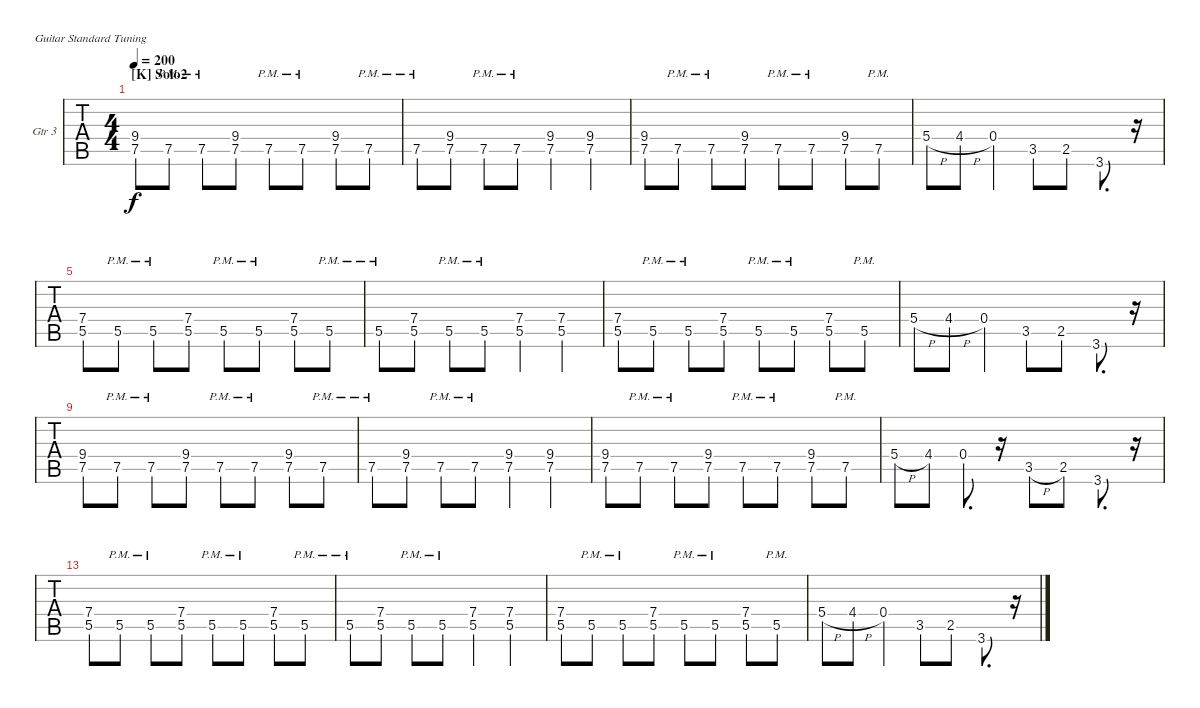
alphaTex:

\bracketExtendMode nobrackets
\firstSystemTrackNameOrientation horizontal
\otherSystemsTrackNameOrientation horizontal
\defaultBarNumberDisplay FirstOfSystem
\track ("Guitar 3" "Gtr 3") {instrument distortionguitar}
\staff {tabs}
\tuning (E4 B3 G3 D3 A2 E2)
\ts (4 4)
\section ("K" "Solo2")
\tempo 200
\clef g2
\scale
0.25
\ks c
(9.4 7.5).8{dy f} 7.5{pm}.8 7.5{pm}.8 (9.4 7.5).8 7.5{pm}.8 7.5{pm}.8 (9.4 7.5).8 7.5{pm}.8 |
\scale
0.25 7.5{pm}.8 (9.4 7.5).8 7.5{pm}.8 7.5{pm}.8 (9.4 7.5).4 (9.4 7.5).4 |
\scale
0.25 (9.4 7.5).8 7.5{pm}.8 7.5{pm}.8 (9.4 7.5).8 7.5{pm}.8 7.5{pm}.8 (9.4 7.5).8 7.5{pm}.8 |
\scale
0.25 5.4{h}.8 4.4{h}.8 0.4.4 3.5.8 2.5.8 3.6.8{d} r.16 |
\scale
0.25 (7.4 5.5).8 5.5{pm}.8 5.5{pm}.8 (7.4 5.5).8 5.5{pm}.8 5.5{pm}.8 (7.4 5.5).8 5.5{pm}.8 |
\scale
0.25 5.5{pm}.8 (7.4 5.5).8 5.5{pm}.8 5.5{pm}.8 (7.4 5.5).4 (7.4 5.5).4 |
\scale
0.25 (7.4 5.5).8{lyrics (0 "") lyrics (1 "") lyrics (2 "") lyrics (3 "") lyrics (4 "")} 5.5{pm}.8{lyrics (0 "") lyrics (1 "") lyrics (2 "") lyrics (3 "") lyrics (4 "")} 5.5{pm}.8{lyrics (0 "") lyrics (1 "") lyrics (2 "") lyrics (3 "") lyrics (4 "")} (7.4 5.5).8 5.5{pm}.8 5.5{pm}.8 (7.4 5.5).8 5.5{pm}.8 |
\scale
0.25 5.4{h}.8 4.4{h}.8 0.4.4 3.5.8 2.5.8 3.6.8{d} r.16 |
\scale
0.25 (9.4 7.5).8 7.5{pm}.8 7.5{pm}.8 (9.4 7.5).8 7.5{pm}.8 7.5{pm}.8 (9.4 7.5).8 7.5{pm}.8 |
\scale
0.25 7.5{pm}.8 (9.4 7.5).8 7.5{pm}.8 7.5{pm}.8 (9.4 7.5).4 (9.4 7.5).4 |
\scale
0.25 (9.4 7.5).8 7.5{pm}.8 7.5{pm}.8 (9.4 7.5).8 7.5{pm}.8 7.5{pm}.8 (9.4 7.5).8 7.5{pm}.8 |
\scale
0.25 5.4{h}.8 4.4.8 0.4.8{d} r.16 3.5{h}.8 2.5.8 3.6.8{d} r.16 |
\scale
0.25 (7.4 5.5).8 5.5{pm}.8 5.5{pm}.8 (7.4 5.5).8 5.5{pm}.8 5.5{pm}.8 (7.4 5.5).8 5.5{pm}.8 |
\scale
0.25 5.5{pm}.8 (7.4 5.5).8 5.5{pm}.8 5.5{pm}.8 (7.4 5.5).4 (7.4 5.5).4 |
\scale
0.25 (7.4 5.5).8{lyrics (0 "") lyrics (1 "") lyrics (2 "") lyrics (3 "") lyrics (4 "")} 5.5{pm}.8{lyrics (0 "") lyrics (1 "") lyrics (2 "") lyrics (3 "") lyrics (4 "")} 5.5{pm}.8{lyrics (0 "") lyrics (1 "") lyrics (2 "") lyrics (3 "") lyrics (4 "")} (7.4 5.5).8 5.5{pm}.8 5.5{pm}.8 (7.4 5.5).8 5.5{pm}.8 |
5.4{h}.8 4.4{h}.8 0.4.4 3.5.8 2.5.8 3.6.8{d} r.16
